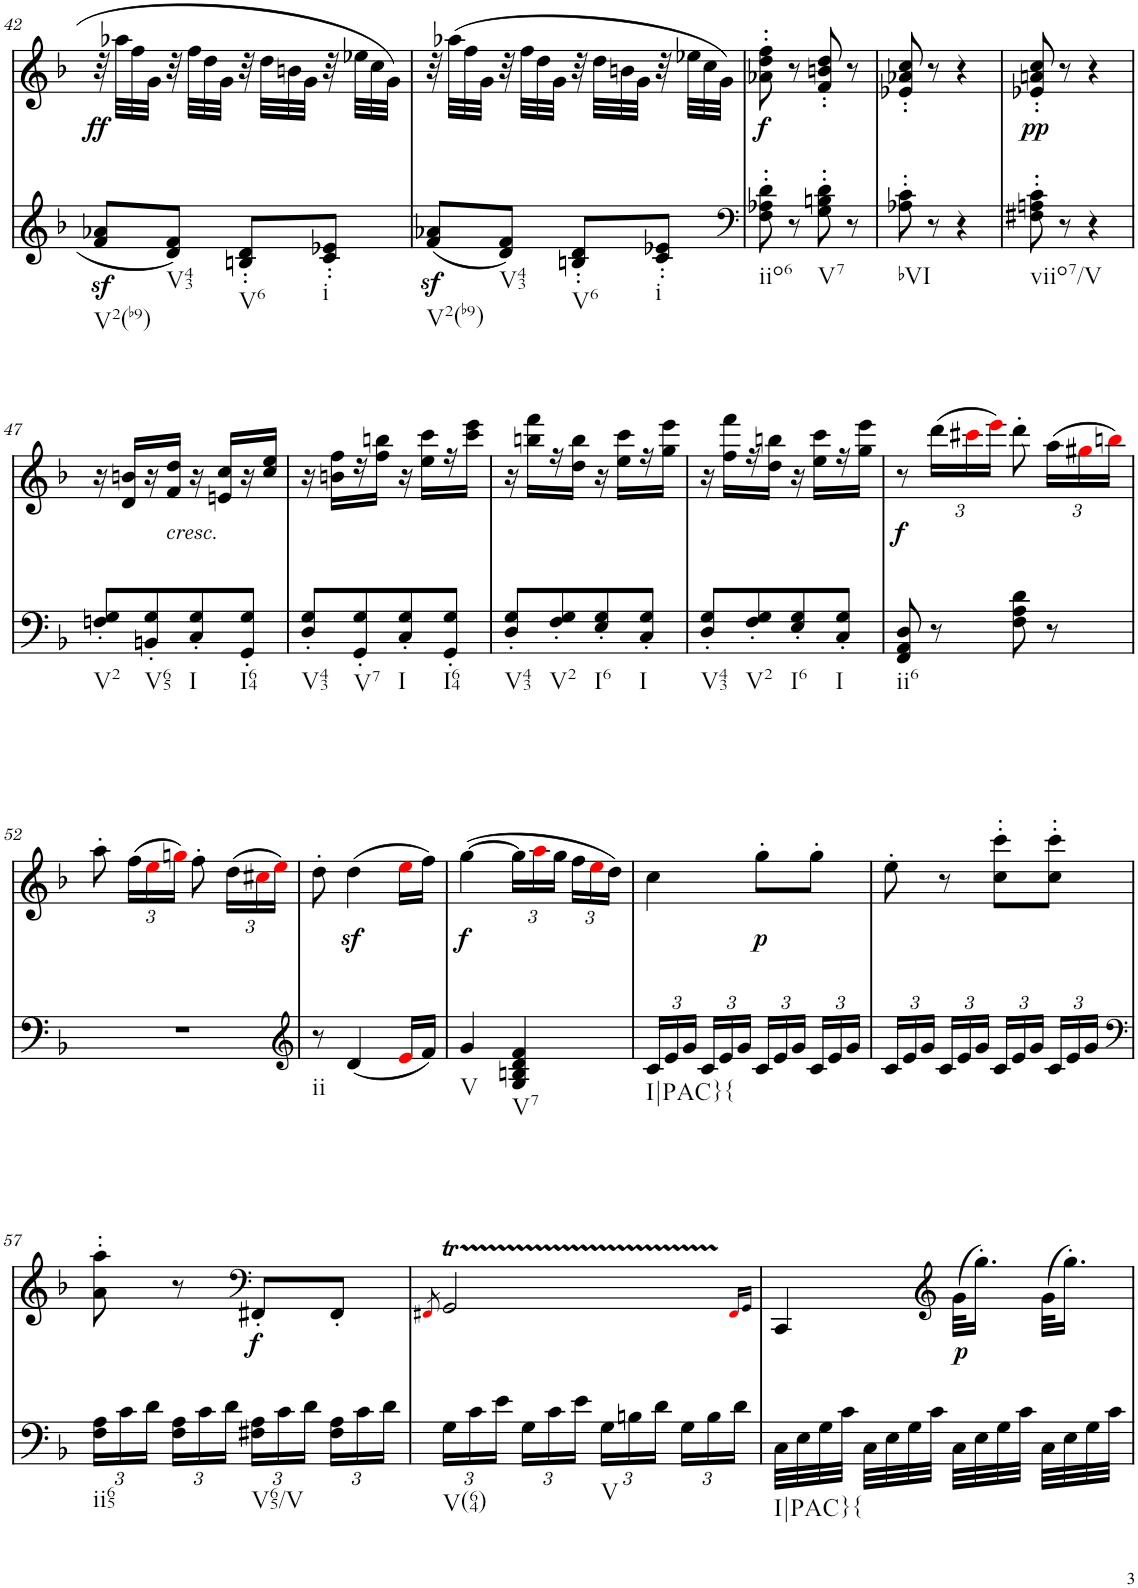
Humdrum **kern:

**kern	**kern	**dynam
*part2	*part1	*part1
*staff2	*staff1	*staff1
*I"piano	*I"piano	*
*I'Pno	*I'Pno	*
!!LO:PB:g=z
*clefG2	*clefG2	*
*k[b-]	*k[b-]	*
*F:	*F:	*
*M2/4	*M2/4	*
=42	=42	=42
!LO:TX:b:t=V2(b9)	!	!
!	!	!LO:DY:b
8f/z< 8a-X/z<L	32r	ff
.	32aa-X\LLL	.
.	32ff\	.
.	32g\JJJ	.
!LO:TX:b:t=V43	!	!
8d/ 8f/J	32r	.
.	32ff\LLL	.
.	32dd\	.
.	32g\JJJ	.
!LO:TX:b:t=V6	!	!
8Bn/' 8d/'L	32r	.
.	32dd\LLL	.
.	32bn\	.
.	32g\JJJ	.
!LO:TX:b:t=i	!	!
8c/' 8e-X/'J	32r	.
.	32ee-X\LLL	.
.	32cc\	.
.	32g\JJJ	.
=43	=43	=43
!LO:TX:b:t=V2(b9)	!	!
(8f/z< 8a-X/z<L	32r	.
.	(32aa-X\LLL	.
.	32ff\	.
.	32g\JJJ	.
!LO:TX:b:t=V43	!	!
8d/ 8f/J)	32r	.
.	32ff\LLL	.
.	32dd\	.
.	32g\JJJ	.
!LO:TX:b:t=V6	!	!
8Bn/' 8d/'L	32r	.
.	32dd\LLL	.
.	32bn\	.
.	32g\JJJ	.
!LO:TX:b:t=i	!	!
8c/' 8e-X/'J	32r	.
.	32ee-X\LLL	.
.	32cc\	.
.	32g\JJJ)	.
=44	=44	=44
*clefF4	*	*
!LO:TX:b:t=iio6	!	!
!	!	!LO:DY:b
8F\' 8A-X\' 8d\'	8a-X\' 8dd\' 8ff\'	f
8r	8r	.
!LO:TX:b:t=V7	!	!
8G\' 8Bn\' 8d\'	8f/' 8bn/' 8dd/'	.
8r	8r	.
=45	=45	=45
!LO:TX:b:t=bVI	!	!
8A-X\' 8c\'	8e-X/' 8a-X/' 8cc/'	.
8r	8r	.
4r	4r	.
=46	=46	=46
!LO:TX:b:t=viio7/V	!	!
!	!	!LO:DY:b
8F#X\' 8An\' 8c\'	8e-X/' 8an/' 8cc/'	pp
8r	8r	.
4r	4r	.
!!LO:LB:g=z
=47	=47	=47
!LO:TX:b:t=V2	!	!
8Fn/'< 8G/'<L	16r	.
.	16d/ 16bn/LL	.
!LO:TX:b:t=V65	!	!
8BBn/'< 8G/'<	16r	.
!	!LO:TX:b:i:t=cresc.	!
.	16f/ 16dd/JJ	.
!LO:TX:b:t=I	!	!
8C/'< 8G/'<	16r	.
.	16en/ 16cc/LL	.
!LO:TX:b:t=I64	!	!
8GG/'< 8G/'<J	16r	.
.	16cc/ 16ee/JJ	.
=48	=48	=48
!LO:TX:b:t=V43	!	!
8D/'< 8G/'<L	16r	.
.	16bn\ 16ff\LL	.
!LO:TX:b:t=V7	!	!
8GG/'< 8G/'<	16r	.
.	16ff\ 16bbn\JJ	.
!LO:TX:b:t=I	!	!
8C/'< 8G/'<	16r	.
.	16ee\ 16ccc\LL	.
!LO:TX:b:t=I64	!	!
8GG/'< 8G/'<J	16r	.
.	16ccc\ 16eee\JJ	.
=49	=49	=49
!LO:TX:b:t=V43	!	!
8D/'< 8G/'<L	16r	.
.	16bbn\ 16fff\LL	.
!LO:TX:b:t=V2	!	!
8F/'< 8G/'<	16r	.
.	16dd\ 16bb\JJ	.
!LO:TX:b:t=I6	!	!
8E/'< 8G/'<	16r	.
.	16ee\ 16ccc\LL	.
!LO:TX:b:t=I	!	!
8C/'< 8G/'<J	16r	.
.	16gg\ 16eee\JJ	.
=50	=50	=50
!LO:TX:b:t=V43	!	!
8D/' 8G/'L	16r	.
.	16ff\ 16fff\LL	.
!LO:TX:b:t=V2	!	!
8F/' 8G/'	16r	.
.	16dd\ 16bbn\JJ	.
!LO:TX:b:t=I6	!	!
8E/' 8G/'	16r	.
.	16ee\ 16ccc\LL	.
!LO:TX:b:t=I	!	!
8C/' 8G/'J	16r	.
.	16gg\ 16eee\JJ	.
=51	=51	=51
!LO:TX:b:t=ii6	!	!
!	!	!LO:DY:b
8FF/ 8AA/ 8D/	8r	f
*	*Xbrackettup	*
8r	(24ddd\LL	.
.	24ccc#Xi\	.
.	24eeei\JJ)	.
8F\ 8A\ 8d\	8ddd'\	.
8r	(24aa\LL	.
.	24gg#Xi\	.
.	24bbni\JJ)	.
!!LO:LB:g=z
=52	=52	=52
2r	8aa'\	.
.	(24ff\LL	.
.	24eei\	.
.	24ggni\JJ)	.
.	8ff'\	.
.	(24dd\LL	.
.	24cc#Xi\	.
.	24eei\JJ)	.
=53	=53	=53
*clefG2	*	*
!LO:TX:b:t=ii	!	!
8r	8dd'\	.
(4d/	(4ddz<\	.
16ei/LL	16eei\LL	.
16f/JJ)	16ff\JJ)	.
=54	=54	=54
!LO:TX:b:t=V	!	!
!	!	!LO:DY:b
4g/	([4gg\	f
!LO:TX:b:t=V7	!	!
4G/ 4Bn/ 4d/ 4f/	24gg\LL]	.
.	24aai\	.
.	24gg\JJ	.
.	24ff\LL	.
.	24eei\	.
.	24dd\JJ)	.
=55	=55	=55
*Xbrackettup	*	*
!LO:TX:b:t=I|PAC}{	!	!
24c/LL	4cc\	.
24e/	.	.
24g/JJ	.	.
24c/LL	.	.
24e/	.	.
24g/JJ	.	.
!	!	!LO:DY:b
24c/LL	8gg'\L	p
24e/	.	.
24g/JJ	.	.
24c/LL	8gg'\J	.
24e/	.	.
24g/JJ	.	.
=56	=56	=56
24c/LL	8ee'\	.
24e/	.	.
24g/JJ	.	.
24c/LL	8r	.
24e/	.	.
24g/JJ	.	.
24c/LL	8cc\' 8ccc\'L	.
24e/	.	.
24g/JJ	.	.
24c/LL	8cc\' 8ccc\'J	.
24e/	.	.
24g/JJ	.	.
!!LO:LB:g=z
=57	=57	=57
*clefF4	*	*
!LO:TX:b:t=ii65	!	!
24F\ 24A\LL	8a\' 8aa\'	.
24c\	.	.
24d\JJ	.	.
24F\ 24A\LL	8r	.
24c\	.	.
24d\JJ	.	.
*	*clefF4	*
!LO:TX:b:t=V65/V	!	!
!	!	!LO:DY:b
24F#X\ 24A\LL	8FF#X'/L	f
24c\	.	.
24d\JJ	.	.
24F#\ 24A\LL	8FF#'/J	.
24c\	.	.
24d\JJ	.	.
=58	=58	=58
.	8qFF#Xi/	.
!LO:TX:b:t=V(64)	!	!
24G\LL	2GGT/	.
24c\	.	.
24e\JJ	.	.
24G\LL	.	.
24c\	.	.
24e\JJ	.	.
!LO:TX:b:t=V	!	!
24G\LL	.	.
24Bn\	.	.
24d\JJ	.	.
24G\LL	.	.
24B\	.	.
24d\JJ	.	.
.	16qFF#i/LL	.
.	16qGG/JJ	.
=59	=59	=59
!LO:TX:b:t=I|PAC}{	!	!
32C\LLL	4CC/	.
32E\	.	.
32G\	.	.
32c\JJJ	.	.
32C\LLL	.	.
32E\	.	.
32G\	.	.
32c\JJJ	.	.
*	*clefG2	*
!	!	!LO:DY:b
32C\LLL	(32g\KLL	p
32E\	16.gg'\JJ)	.
32G\	.	.
32c\JJJ	.	.
32C\LLL	(32g\KLL	.
32E\	16.gg'\JJ)	.
32G\	.	.
32c\JJJ	.	.
=	=	=
*-	*-	*-
